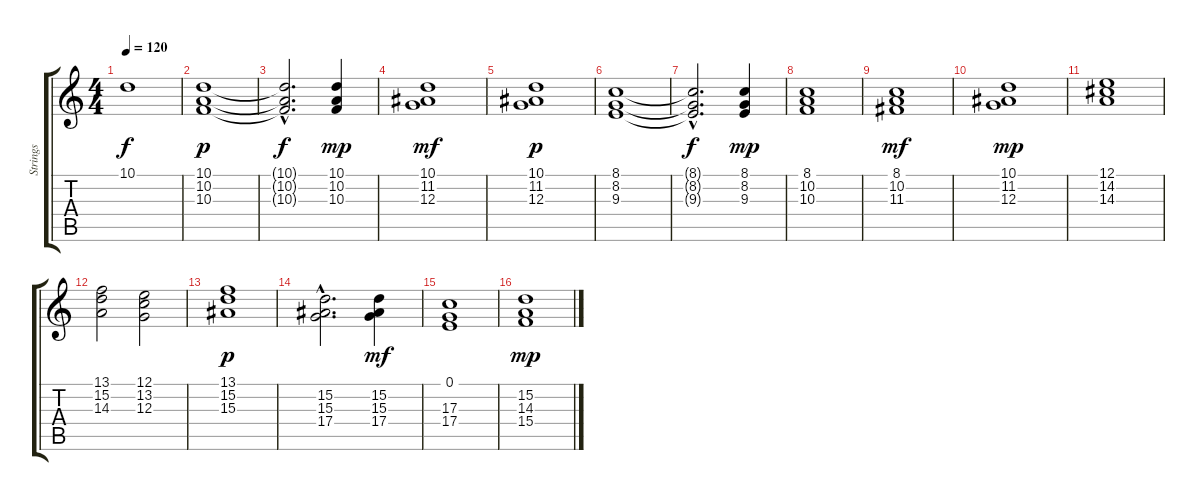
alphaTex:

\track ("Strings" "Strings") {instrument stringensemble1}
\staff {score tabs}
\tuning (E4 B3 G3 D3 A2 E2) {hide}
\ts (4 4)
\tempo 120
\clef g2
\ks c
10.1{t}.1{dy f} |
(10.1 10.2 10.3).1{dy p} |
(10.1{hac t} 10.2{hac t} 10.3{hac t}).2{d dy f} (10.1 10.2 10.3).4{dy mp} |
(10.1 11.2 12.3).1{dy mf} |
(10.1 11.2 12.3).1{dy p} |
(8.1 8.2 9.3).1 |
(8.1{hac t} 8.2{hac t} 9.3{hac t}).2{d dy f} (8.1 8.2 9.3).4{dy mp} |
(8.1 10.2 10.3).1 |
(8.1 10.2 11.3).1{dy mf} |
(10.1 11.2 12.3).1{dy mp} |
(12.1 14.2 14.3).1 |
(13.1 15.2 14.3).2 (12.1 13.2 12.3).2 |
(13.1 15.2 15.3).1{dy p} |
(15.2{hac} 15.3{hac} 17.4{hac}).2{d} (15.2 15.3 17.4).4{dy mf} |
(0.1 17.3 17.4).1 |
(15.2 14.3 15.4).1{dy mp}
